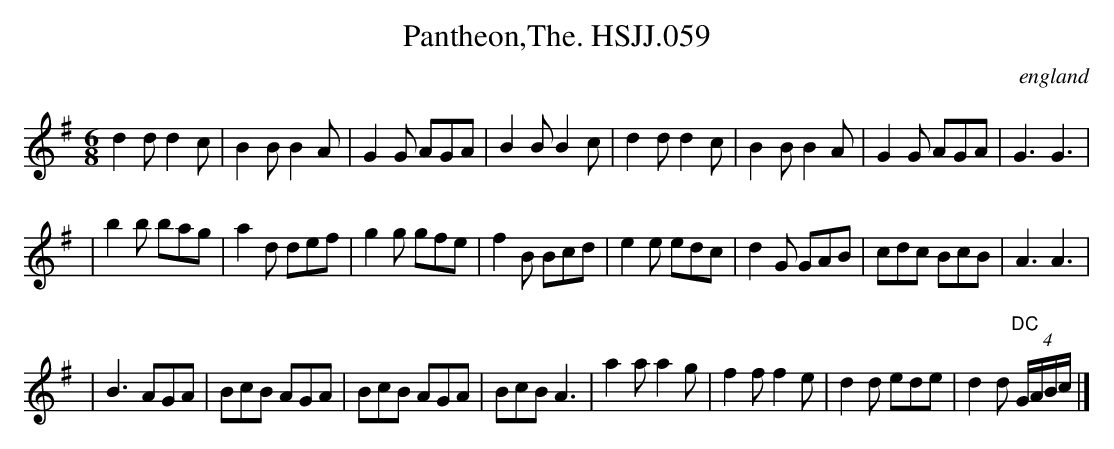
X:1
T:Pantheon,The. HSJJ.059
O:england
M:6/8
L:1/8
K:G
d2dd2c|B2BB2A|G2G AGA|B2BB2c|d2dd2c|B2BB2A|G2G AGA|G3G3|
|b2b bag|a2d def|g2g gfe|f2B Bcd|e2e edc|d2G GAB|cdc BcB|A3A3|
|B3AGA|BcB AGA|BcB AGA|BcBA3|a2aa2g|f2ff2e|d2d ede|d2d "DC"(4G/A/B/c/|]
